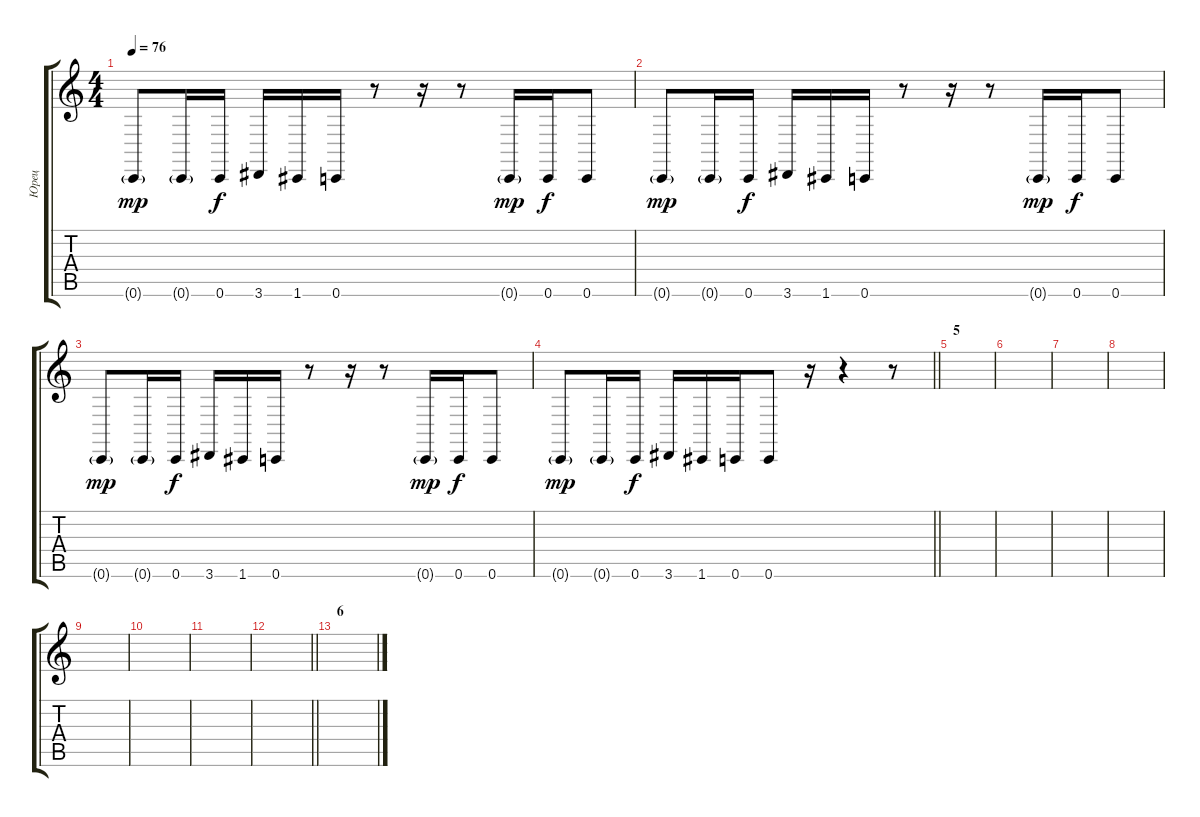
\track ("Юрец" "Юрец") {instrument fx1rain}
\staff {score tabs}
\tuning (D4 A3 F3 C3 G2 C2) {hide}
\ts (4 4)
\tempo 76
\clef g2
\ks c
0.6{g}.8{dy mp} 0.6{g}.16 0.6.16{dy f} 3.6.16 1.6.16 0.6.16 r.8 r.16 r.8 0.6{g}.16{dy mp} 0.6.16{dy f} 0.6.8 |
0.6{g}.8{dy mp} 0.6{g}.16 0.6.16{dy f} 3.6.16 1.6.16 0.6.16 r.8 r.16 r.8 0.6{g}.16{dy mp} 0.6.16{dy f} 0.6.8 |
0.6{g}.8{dy mp} 0.6{g}.16 0.6.16{dy f} 3.6.16 1.6.16 0.6.16 r.8 r.16 r.8 0.6{g}.16{dy mp} 0.6.16{dy f} 0.6.8 |
\barLineRight lightlight
0.6{g}.8{dy mp} 0.6{g}.16 0.6.16{dy f} 3.6.16 1.6.16 0.6.16 0.6.8 r.16 r.4 r.8 |
\section ("" "5")
|
|
|
|
|
|
|
\barLineRight lightlight
|
\section ("" "6")
